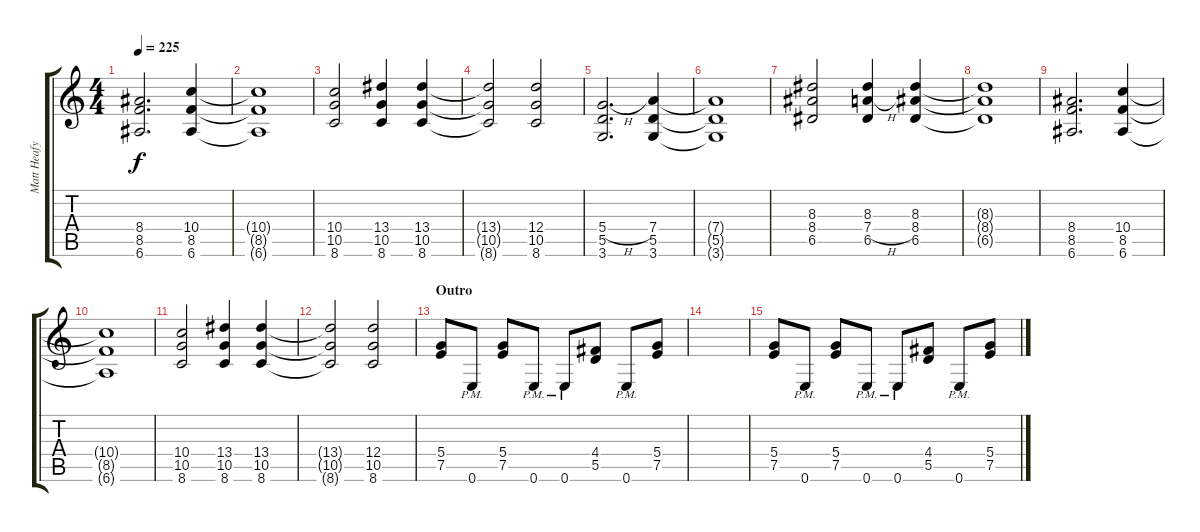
\track ("Matt Heafy Gtr. 2" "Matt Heafy") {instrument distortionguitar}
\staff {score tabs}
\tuning (E4 B3 G3 D3 A2 E2) {hide}
\ts (4 4)
\tempo 225
\clef g2
\ks c
(8.4 8.5 6.6).2{d dy f} (10.4 8.5 6.6).4 |
(10.4{t} 8.5{t} 6.6{t}).1 |
(10.4 10.5 8.6).2 (13.4 10.5 8.6).4 (13.4 10.5 8.6).4 |
(13.4{t} 10.5{t} 8.6{t}).2 (12.4 10.5 8.6).2 |
(5.4{h} 5.5 3.6).2{d} (7.4 5.5 3.6).4 |
(7.4{t} 5.5{t} 3.6{t}).1 |
(8.3 8.4 6.5).2 (8.3 7.4{h} 6.5).4 (8.3 8.4 6.5).4 |
(8.3{t} 8.4{t} 6.5{t}).1 |
(8.4 8.5 6.6).2{d} (10.4 8.5 6.6).4 |
(10.4{t} 8.5{t} 6.6{t}).1 |
(10.4 10.5 8.6).2 (13.4 10.5 8.6).4 (13.4 10.5 8.6).4 |
(13.4{t} 10.5{t} 8.6{t}).2 (12.4 10.5 8.6).2 |
\section ("" "Outro")
(5.4 7.5).8 0.6{pm}.8 (5.4 7.5).8 0.6{pm}.8 0.6{pm}.8 (4.4 5.5).8 0.6{pm}.8 (5.4 7.5).8 |
|
(5.4 7.5).8 0.6{pm}.8 (5.4 7.5).8 0.6{pm}.8 0.6{pm}.8 (4.4 5.5).8 0.6{pm}.8 (5.4 7.5).8
